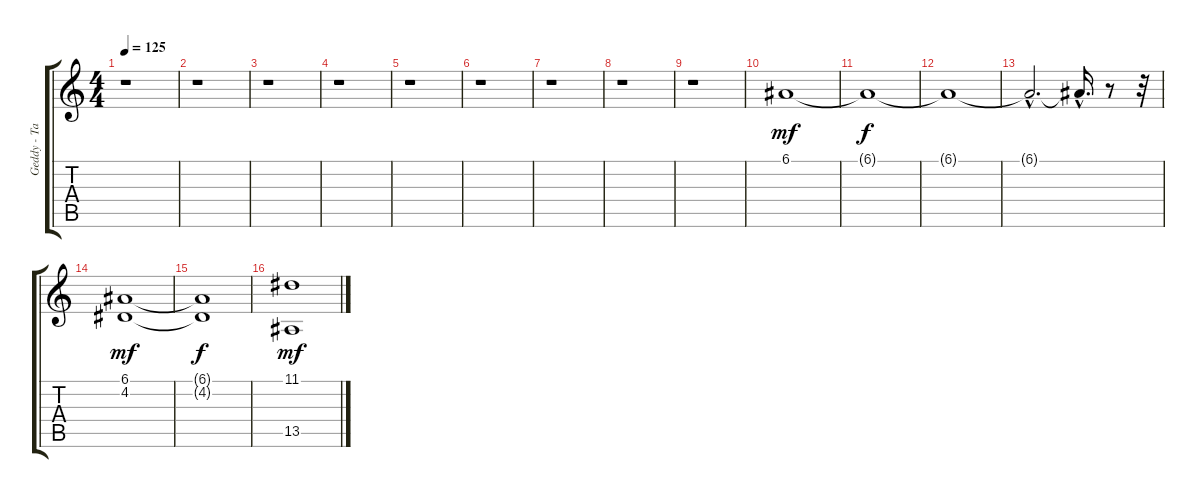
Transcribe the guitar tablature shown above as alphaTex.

\track ("Geddy - Taurus Pedal" "Geddy - Ta") {instrument pad8sweep}
\staff {score tabs}
\tuning (E4 B3 G3 D3 A2 E2) {hide}
\ts (4 4)
\tempo 125
\clef g2
\ks c
r.1{dy mf instrument pad8sweep} |
r.1 |
r.1 |
r.1 |
r.1 |
r.1 |
r.1 |
r.1 |
r.1 |
6.1.1 |
6.1{t}.1{dy f} |
6.1{t}.1 |
6.1{hac t}.2{d} 6.1{hac t}.16{d} r.8 r.32 |
(6.1 4.2).1{dy mf} |
(6.1{t} 4.2{t}).1{dy f} |
(11.1 13.5).1{dy mf}
